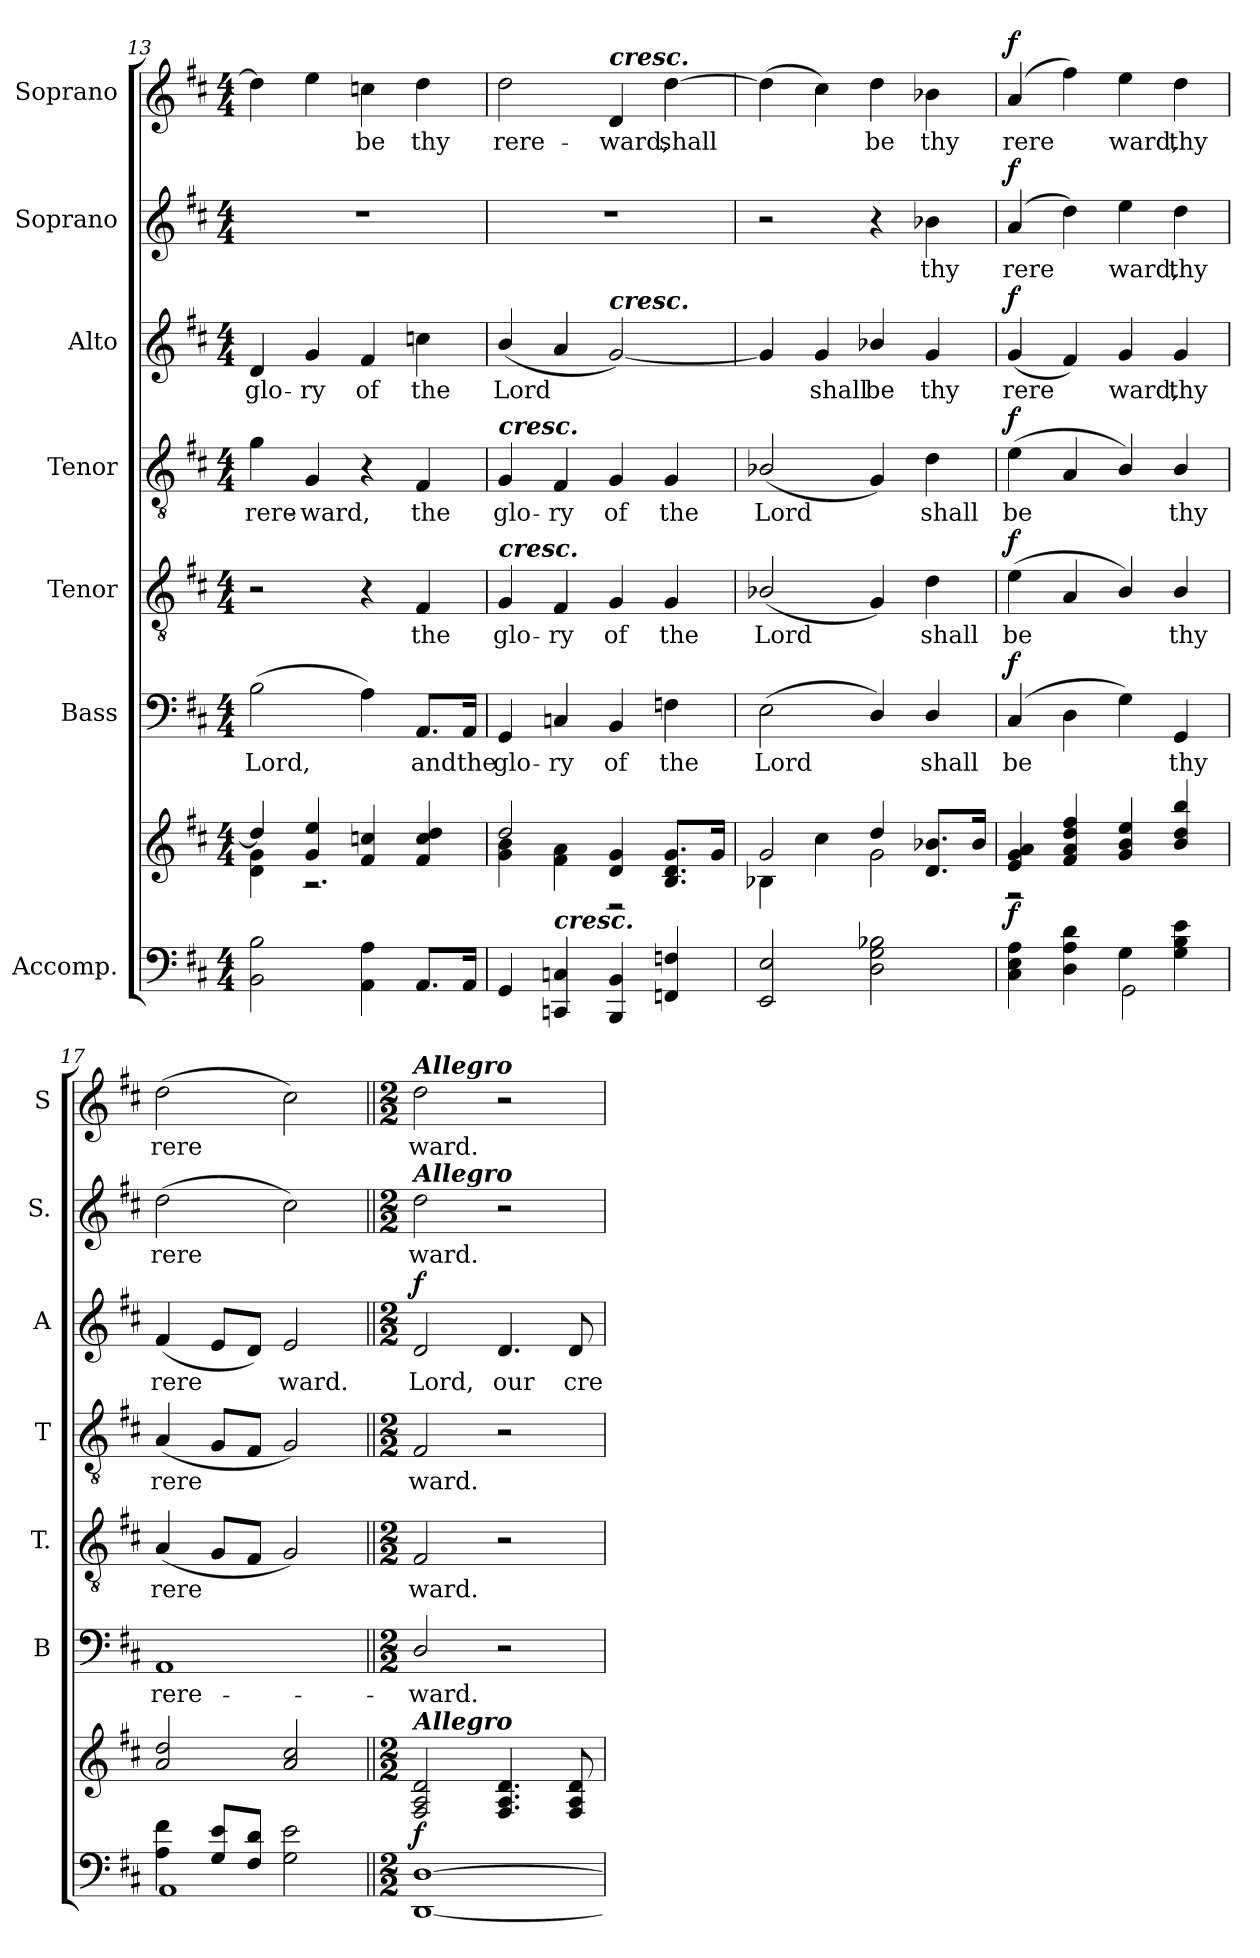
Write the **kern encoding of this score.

**kern	**kern	**dynam	**kern	**text	**dynam	**kern	**text	**dynam	**kern	**text	**dynam	**kern	**text	**dynam	**kern	**text	**dynam	**kern	**text	**dynam
*part7	*part7	*part7	*part6	*part6	*part6	*part5	*part5	*part5	*part4	*part4	*part4	*part3	*part3	*part3	*part2	*part2	*part2	*part1	*part1	*part1
*staff8	*staff7	*staff7/8	*staff6	*staff6	*staff6	*staff5	*staff5	*staff5	*staff4	*staff4	*staff4	*staff3	*staff3	*staff3	*staff2	*staff2	*staff2	*staff1	*staff1	*staff1
*I"Accomp.	*	*	*I"Bass	*	*	*I"Tenor	*	*	*I"Tenor	*	*	*I"Alto	*	*	*I"Soprano	*	*	*I"Soprano	*	*
*	*	*	*I'B	*	*	*I'T.	*	*	*I'T	*	*	*I'A	*	*	*I'S.	*	*	*I'S	*	*
*clefF4	*clefG2	*	*clefF4	*	*	*clefGv2	*	*	*clefGv2	*	*	*clefG2	*	*	*clefG2	*	*	*clefG2	*	*
*k[f#c#]	*k[f#c#]	*	*k[f#c#]	*	*	*k[f#c#]	*	*	*k[f#c#]	*	*	*k[f#c#]	*	*	*k[f#c#]	*	*	*k[f#c#]	*	*
*D:	*D:	*	*D:	*	*	*D:	*	*	*D:	*	*	*D:	*	*	*D:	*	*	*D:	*	*
*M4/4	*M4/4	*	*M4/4	*	*	*M4/4	*	*	*M4/4	*	*	*M4/4	*	*	*M4/4	*	*	*M4/4	*	*
=13	=13	=13	=13	=13	=13	=13	=13	=13	=13	=13	=13	=13	=13	=13	=13	=13	=13	=13	=13	=13
*	*^	*	*	*	*	*	*	*	*	*	*	*	*	*	*	*	*	*	*	*
!	!	!	!	!	!LO:LY:b	!	!	!	!	!	!LO:LY:b	!	!	!LO:LY:b	!	!	!	!	!	!	!
2BB\ 2B\	4dd/]	4d\ 4g\	.	(>2B\	Lord,	.	2r	.	.	4g\	rere-	.	4d/	glo-	.	1r	.	.	4dd\]	.	.
!	!	!	!	!	!	!	!	!	!	!	!LO:LY:b	!	!	!LO:LY:b	!	!	!	!	!	!	!
.	4g/ 4ee/	2.r	.	.	.	.	.	.	.	4G/	-ward,	.	4g/	-ry	.	.	.	.	4ee\	.	.
!	!	!	!	!	!	!	!	!	!	!	!	!	!	!LO:LY:b	!	!	!	!	!	!LO:LY:b	!
4AA\ 4A\	4f#/ 4ccn/	.	.	4A\)	.	.	4r	.	.	4r	.	.	4f#/	of	.	.	.	.	4ccn\	be	.
!	!	!	!	!	!LO:LY:b	!	!	!LO:LY:b	!	!	!LO:LY:b	!	!	!LO:LY:b	!	!	!	!	!	!LO:LY:b	!
8.AA/L	4f#/ 4cc/ 4dd/	.	.	8.AA/L	and	.	4F#/	the	.	4F#/	the	.	4ccn\	the	.	.	.	.	4dd\	thy	.
!	!	!	!	!	!LO:LY:b	!	!	!	!	!	!	!	!	!	!	!	!	!	!	!	!
16AA/Jk	.	.	.	16AA/Jk	the	.	.	.	.	.	.	.	.	.	.	.	.	.	.	.	.
=14	=14	=14	=14	=14	=14	=14	=14	=14	=14	=14	=14	=14	=14	=14	=14	=14	=14	=14	=14	=14	=14
!	!	!	!	!	!	!	!	!	!	!LO:TX:a:Bi:t=cresc.	!	!	!	!	!	!	!	!	!	!	!
!	!	!	!	!	!	!	!LO:TX:a:Bi:t=cresc.	!	!	!	!	!	!	!	!	!	!	!	!	!	!
!	!	!	!	!	!LO:LY:b	!	!	!LO:LY:b	!	!	!LO:LY:b	!	!	!LO:LY:b	!	!	!	!	!	!LO:LY:b	!
4GG/	2dd/	4g\ 4b\	.	4GG/	glo-	.	4G/	glo-	.	4G/	glo-	.	(<4b/	Lord	.	1r	.	.	2dd\	rere-	.
!LO:TX:a:Bi:t=cresc.	!	!	!	!	!	!	!	!	!	!	!	!	!	!	!	!	!	!	!	!	!
!	!	!	!	!	!LO:LY:b	!	!	!LO:LY:b	!	!	!LO:LY:b	!	!	!	!	!	!	!	!	!	!
4CCn/ 4Cn/	.	4f#\ 4a\	.	4Cn/	-ry	.	4F#/	-ry	.	4F#/	-ry	.	4a/	.	.	.	.	.	.	.	.
!	!	!	!	!	!	!	!	!	!	!	!	!	!	!	!	!	!	!	!LO:TX:a:Bi:t=cresc.	!	!
!	!	!	!	!	!	!	!	!	!	!	!	!	!LO:TX:a:Bi:t=cresc.	!	!	!	!	!	!	!	!
!	!	!	!	!	!LO:LY:b	!	!	!LO:LY:b	!	!	!LO:LY:b	!	!	!	!	!	!	!	!	!LO:LY:b	!
4BBB/ 4BB/	4d/ 4g/	2r	.	4BB/	of	.	4G/	of	.	4G/	of	.	[2g/)	.	.	.	.	.	4d/	-ward,	.
!	!	!	!	!	!LO:LY:b	!	!	!LO:LY:b	!	!	!LO:LY:b	!	!	!	!	!	!	!	!	!LO:LY:b	!
4FFn/ 4Fn/	8.B/ 8.d/ 8.g/L	.	.	4Fn\	the	.	4G/	the	.	4G/	the	.	.	.	.	.	.	.	[4dd\	shall	.
.	16g/Jk	.	.	.	.	.	.	.	.	.	.	.	.	.	.	.	.	.	.	.	.
=15	=15	=15	=15	=15	=15	=15	=15	=15	=15	=15	=15	=15	=15	=15	=15	=15	=15	=15	=15	=15	=15
!	!	!	!	!	!LO:LY:b	!	!	!LO:LY:b	!	!	!LO:LY:b	!	!	!	!	!	!	!	!	!	!
2EE/ 2E/	2g/	4B-X\	.	(>2E\	Lord	.	(<2B-X/	Lord	.	(<2B-X/	Lord	.	4g/]	.	.	2r	.	.	(>4dd\]	.	.
!	!	!	!	!	!	!	!	!	!	!	!	!	!	!LO:LY:b	!	!	!	!	!	!	!
.	.	4cc#\	.	.	.	.	.	.	.	.	.	.	4g/	shall	.	.	.	.	4cc#\)	.	.
!	!	!	!	!	!	!	!	!	!	!	!	!	!	!LO:LY:b	!	!	!	!	!	!LO:LY:b	!
2D\ 2G\ 2B-X\	4dd/	2g\	.	4D/)	.	.	4G/)	.	.	4G/)	.	.	4b-X/	be	.	4r	.	.	4dd\	be	.
!	!	!	!	!	!LO:LY:b	!	!	!LO:LY:b	!	!	!LO:LY:b	!	!	!LO:LY:b	!	!	!LO:LY:b	!	!	!LO:LY:b	!
.	8.d/ 8.b-X/L	.	.	4D/	shall	.	4d\	shall	.	4d\	shall	.	4g/	thy	.	4b-X\	thy	.	4b-X\	thy	.
.	16b-/Jk	.	.	.	.	.	.	.	.	.	.	.	.	.	.	.	.	.	.	.	.
!!LO:PB:g=z
=16	=16	=16	=16	=16	=16	=16	=16	=16	=16	=16	=16	=16	=16	=16	=16	=16	=16	=16	=16	=16	=16
*^	*	*	*	*	*	*	*	*	*	*	*	*	*	*	*	*	*	*	*	*	*
!	!	!	!	!LO:DY:b	!	!LO:LY:b	!LO:DY:b	!	!LO:LY:b	!LO:DY:b	!	!LO:LY:b	!LO:DY:b	!	!LO:LY:b	!LO:DY:b	!	!LO:LY:b	!LO:DY:b	!	!LO:LY:b	!LO:DY:b
2ryy	4C#\ 4E\ 4A\	4e/ 4g/ 4a/	2r	f	(>4C#/	be	f	(<4e\	be	f	(<4e\	be	f	(<4g/	rere­	f	(<4a/	rere­	f	(<4a/	rere­	f
.	4D\ 4A\ 4d\	4f#/ 4a/ 4dd/ 4ff#/	.	.	4D\	.	.	4A/	.	.	4A/	.	.	4f#i/)	.	.	4dd\)	.	.	4ff#i\)	.	.
!	!	!	!	!	!	!	!	!	!	!	!	!	!	!	!LO:LY:b	!	!	!LO:LY:b	!	!	!LO:LY:b	!
4G\	2GG\	4g/ 4b/ 4ee/	2ryy	.	4G\)	.	.	4B/)	.	.	4B/)	.	.	4g/	ward,	.	4ee\	ward,	.	4ee\	ward,	.
!	!	!	!	!	!	!LO:LY:b	!	!	!LO:LY:b	!	!	!LO:LY:b	!	!	!LO:LY:b	!	!	!LO:LY:b	!	!	!LO:LY:b	!
4G\ 4B\ 4e\	.	4b/ 4dd/ 4bb/	.	.	4GG/	thy	.	4B/	thy	.	4B/	thy	.	4g/	thy	.	4dd\	thy	.	4dd\	thy	.
*	*	*v	*v	*	*	*	*	*	*	*	*	*	*	*	*	*	*	*	*	*	*	*
=17	=17	=17	=17	=17	=17	=17	=17	=17	=17	=17	=17	=17	=17	=17	=17	=17	=17	=17	=17	=17	=17
!	!	!	!	!	!LO:LY:b	!	!	!LO:LY:b	!	!	!LO:LY:b	!	!	!LO:LY:b	!	!	!LO:LY:b	!	!	!LO:LY:b	!
4A\ 4f#\	1AA	2a/ 2dd/	.	1AA	rere-	.	(<4A/	rere­	.	(<4A/	rere­	.	(<4f#/	rere­	.	(>2dd\	rere­	.	(>2dd\	rere­	.
8G/ 8e/L	.	.	.	.	.	.	8G/L	.	.	8G/L	.	.	8e/L	.	.	.	.	.	.	.	.
8F#/ 8d/J	.	.	.	.	.	.	8F#/J	.	.	8F#/J	.	.	8d/J)	.	.	.	.	.	.	.	.
!	!	!	!	!	!	!	!	!	!	!	!	!	!	!LO:LY:b	!	!	!	!	!	!	!
2G\ 2e\	.	2a/ 2cc#/	.	.	.	.	2G/)	.	.	2G/)	.	.	2e/	ward.	.	2cc#\)	.	.	2cc#\)	.	.
*v	*v	*	*	*	*	*	*	*	*	*	*	*	*	*	*	*	*	*	*	*	*
=18||	=18||	=18||	=18||	=18||	=18||	=18||	=18||	=18||	=18||	=18||	=18||	=18||	=18||	=18||	=18||	=18||	=18||	=18||	=18||	=18||
*M2/2	*M2/2	*	*M2/2	*	*	*M2/2	*	*	*M2/2	*	*	*M2/2	*	*	*M2/2	*	*	*M2/2	*	*
*	*	*	*	*	*	*	*	*	*	*	*	*	*	*	*	*	*	*MM192	*	*
!	!	!	!	!	!	!	!	!	!	!	!	!	!	!	!	!	!	!LO:TX:a:Bi:t=Allegro	!	!
!	!	!	!	!	!	!	!	!	!	!	!	!	!	!	!LO:TX:a:Bi:t=Allegro	!	!	!	!	!
!	!LO:TX:a:Bi:t=Allegro	!	!	!	!	!	!	!	!	!	!	!	!	!	!	!	!	!	!	!
!	!	!LO:DY:b	!	!LO:LY:b	!	!	!LO:LY:b	!	!	!LO:LY:b	!	!	!LO:LY:b	!LO:DY:b	!	!LO:LY:b	!	!	!LO:LY:b	!
[1DD [1D	2F#/ 2A/ 2d/	f	2D/	-ward.	.	2F#/	ward.	.	2F#/	ward.	.	2d/	Lord,	f	2dd\	ward.	.	2dd\	ward.	.
!	!	!	!	!	!	!	!	!	!	!	!	!	!LO:LY:b	!	!	!	!	!	!	!
.	4.F#/ 4.A/ 4.d/	.	2r	.	.	2r	.	.	2r	.	.	4.d/	our	.	2r	.	.	2r	.	.
!	!	!	!	!	!	!	!	!	!	!	!	!	!LO:LY:b	!	!	!	!	!	!	!
.	8F#/ 8A/ 8d/	.	.	.	.	.	.	.	.	.	.	8d/	cre-	.	.	.	.	.	.	.
=	=	=	=	=	=	=	=	=	=	=	=	=	=	=	=	=	=	=	=	=
*-	*-	*-	*-	*-	*-	*-	*-	*-	*-	*-	*-	*-	*-	*-	*-	*-	*-	*-	*-	*-
